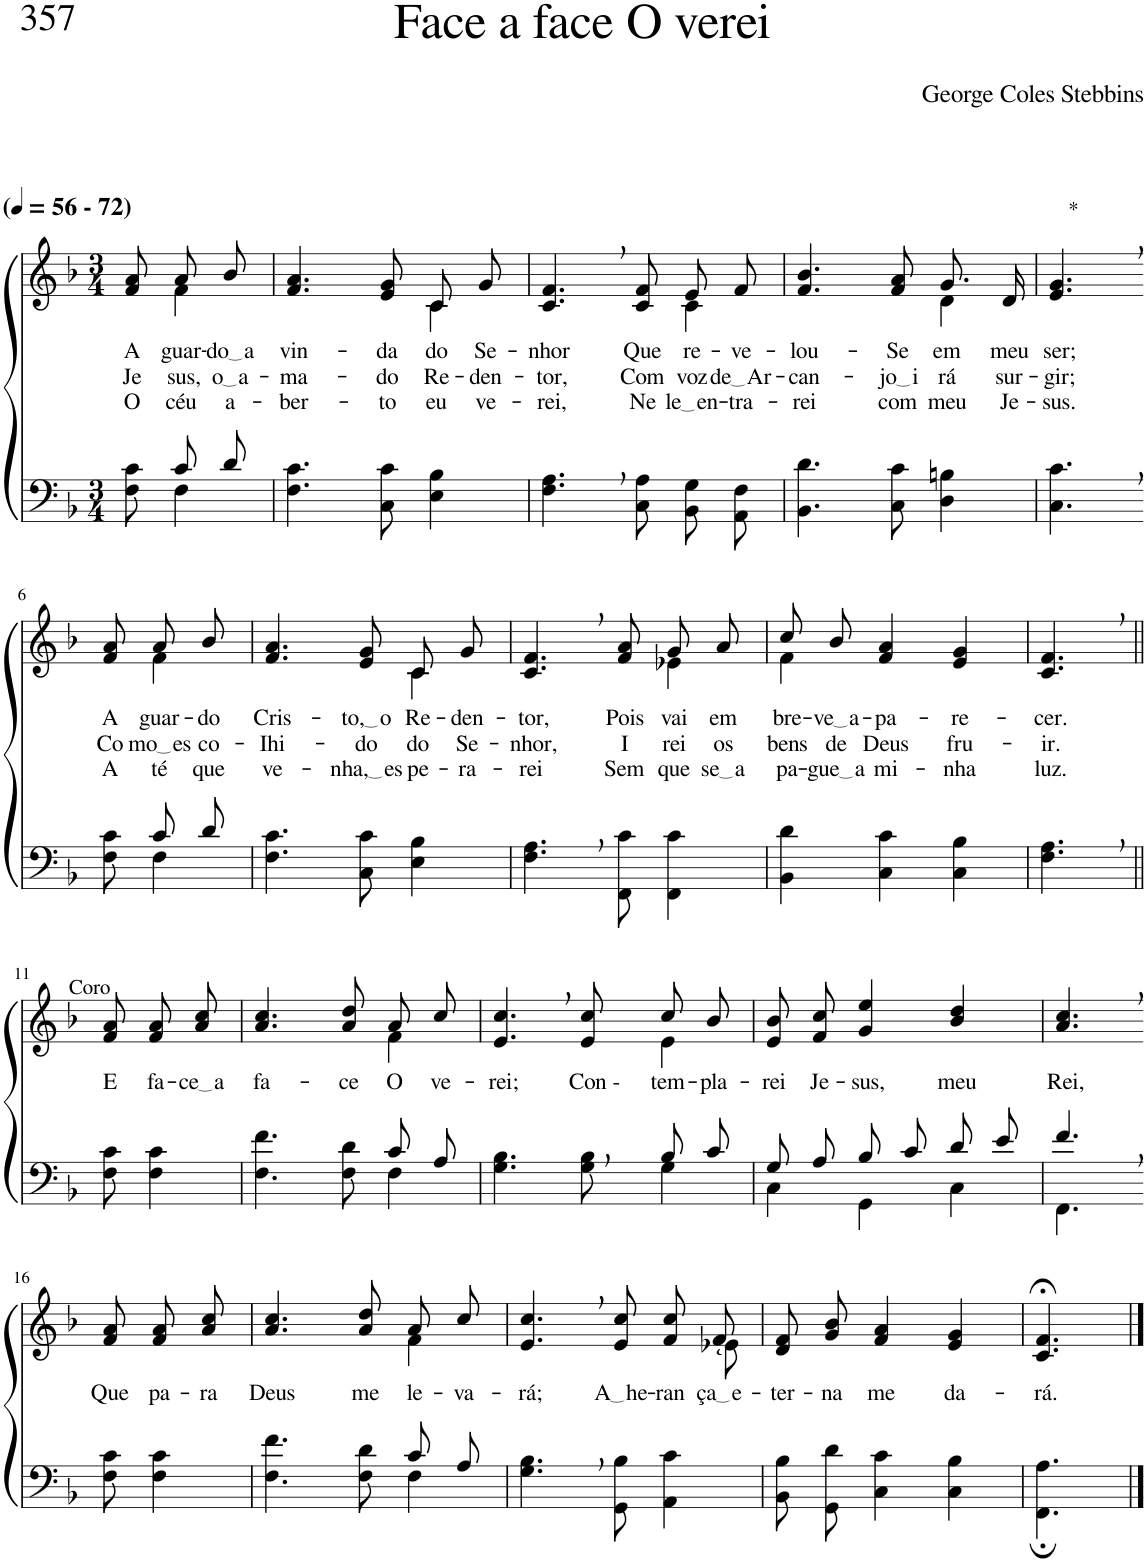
**kern	**kern	**text	**text	**text
*part2	*part1	*part1	*part1	*part1
*staff2	*staff1	*staff1	*staff1	*staff1
*I"Parte III e IV	*I"Parte I e II	*	*	*
*clefF4	*clefG2	*	*	*
*k[b-]	*k[b-]	*	*	*
*M3/4	*M3/4	*	*	*
*MM56	*MM56	*	*	*
=1	=1	=1	=1	=1
*^	*	*	*	*
!	!	!LO:TX:a:B:t=(	!	!	!
!	!	!LO:TX:a:B:t=- 72)	!	!	!
!	!	!	!LO:LY:b	!LO:LY:b	!LO:LY:b
*	*	*^	*	*	*
8ryy	8F\ 8c\	8f/ 8a/	8ryy	A-	Je-	O
!	!	!	!	!LO:LY:b	!LO:LY:b	!LO:LY:b
8c/L	4F\	8a/L	4f\	-guar-	-sus,	céu
!	!	!	!	!LO:LY:b	!LO:LY:b	!LO:LY:b
8d/J	.	8b-/J	.	do a	o a	a-
*v	*v	*	*	*	*	*
=2	=2	=2	=2	=2	=2
!	!	!	!LO:LY:b	!LO:LY:b	!LO:LY:b
4.F\ 4.c\	4.f/ 4.a/	2ryy	vin-	-ma-	-ber-
!	!	!	!LO:LY:b	!LO:LY:b	!LO:LY:b
8C\ 8c\	8e/ 8g/	.	-da	-do	-to
!	!	!	!LO:LY:b	!LO:LY:b	!LO:LY:b
4E\ 4B-\	8c/L	4c\	do	Re-	eu
!	!	!	!LO:LY:b	!LO:LY:b	!LO:LY:b
.	8g/J	.	Se-	-den-	ve-
=3	=3	=3	=3	=3	=3
!	!	!	!LO:LY:b	!LO:LY:b	!LO:LY:b
4.F\, 4.A\,	4.c/, 4.f/,	2ryy	-nhor	-tor,	-rei,
!	!	!	!LO:LY:b	!LO:LY:b	!LO:LY:b
8C\ 8A\	8c/ 8f/	.	Que	Com	Ne-
!	!	!	!LO:LY:b	!LO:LY:b	!LO:LY:b
8BB-\ 8G\L	8e/L	4c\	re-	voz	le en
!	!	!	!LO:LY:b	!LO:LY:b	!LO:LY:b
8AA\ 8F\J	8f/J	.	-ve-	de Ar	-tra-
=4	=4	=4	=4	=4	=4
!	!	!	!LO:LY:b	!LO:LY:b	!LO:LY:b
4.BB-\ 4.d\	4.f/ 4.b-/	2ryy	-lou-	-can-	-rei
!	!	!	!LO:LY:b	!LO:LY:b	!LO:LY:b
8C\ 8c\	8f/ 8a/	.	-Se	jo i	com
!	!	!	!LO:LY:b	!LO:LY:b	!LO:LY:b
4D\ 4Bn\	8.g/L	4d\	em	-rá	meu
!	!	!	!LO:LY:b	!LO:LY:b	!LO:LY:b
.	16d/Jk	.	meu	sur-	Je-
*	*v	*v	*	*	*
=5	=5	=5	=5	=5
!	!LO:TX:a:t=*	!	!	!
!	!	!LO:LY:b	!LO:LY:b	!LO:LY:b
4.C\, 4.c\,	4.e/, 4.g/,	ser;	-gir;	-sus.
!!LO:LB:g=z
=6-	=6-	=6-	=6-	=6-
*^	*	*	*	*
!LO:TX:b:t=Coro	!	!	!	!	!
!	!	!	!LO:LY:b	!LO:LY:b	!LO:LY:b
*	*	*^	*	*	*
8ryy	8F\ 8c\	8f/ 8a/	8ryy	A-	Co-	A-
!	!	!	!	!LO:LY:b	!LO:LY:b	!LO:LY:b
8c/L	4F\	8a/L	4f\	-guar-	mo es	-té
!	!	!	!	!LO:LY:b	!LO:LY:b	!LO:LY:b
8d/J	.	8b-/J	.	-do	co-	que
*v	*v	*	*	*	*	*
=7	=7	=7	=7	=7	=7
!	!	!	!LO:LY:b	!LO:LY:b	!LO:LY:b
4.F\ 4.c\	4.f/ 4.a/	2ryy	Cris-	-Ihi-	ve-
!	!	!	!LO:LY:b	!LO:LY:b	!LO:LY:b
8C\ 8c\	8e/ 8g/	.	to, o	-do	nha, es
!	!	!	!LO:LY:b	!LO:LY:b	!LO:LY:b
4E\ 4B-\	8c/L	4c\	Re-	do	-pe-
!	!	!	!LO:LY:b	!LO:LY:b	!LO:LY:b
.	8g/J	.	-den-	Se-	-ra-
=8	=8	=8	=8	=8	=8
!	!	!	!LO:LY:b	!LO:LY:b	!LO:LY:b
4.F\, 4.A\,	4.c/, 4.f/,	2ryy	-tor,	-nhor,	-rei
!	!	!	!LO:LY:b	!LO:LY:b	!LO:LY:b
8FF\ 8c\	8f/ 8a/	.	Pois	I-	Sem
!	!	!	!LO:LY:b	!LO:LY:b	!LO:LY:b
4FF\ 4c\	8g/L	4e-X\	vai	-rei	que
!	!	!	!LO:LY:b	!LO:LY:b	!LO:LY:b
.	8a/J	.	em	os	se a
=9	=9	=9	=9	=9	=9
!	!	!	!LO:LY:b	!LO:LY:b	!LO:LY:b
4BB-\ 4d\	8cc/L	4f\	bre-	bens	-pa-
!	!	!	!LO:LY:b	!LO:LY:b	!LO:LY:b
.	8b-/J	.	ve a	de	gue a
!	!	!	!LO:LY:b	!LO:LY:b	!LO:LY:b
4C\ 4c\	4f/ 4a/	2ryy	-pa-	Deus	mi-
!	!	!	!LO:LY:b	!LO:LY:b	!LO:LY:b
4C\ 4B-\	4e/ 4g/	.	-re-	fru-	-nha
*	*v	*v	*	*	*
=10	=10	=10	=10	=10
!	!	!LO:LY:b	!LO:LY:b	!LO:LY:b
4.F\, 4.A\,	4.c/, 4.f/,	-cer.	-ir.	luz.
!!LO:LB:g=z
=11||	=11||	=11||	=11||	=11||
!	!	!LO:LY:b	!	!
8F\ 8c\	8f/ 8a/	E	.	.
!	!	!LO:LY:b	!	!
4F\ 4c\	8f/ 8a/L	fa-	.	.
!	!	!LO:LY:b	!	!
.	8a/ 8cc/J	ce a	.	.
=12	=12	=12	=12	=12
*^	*	*	*	*
!	!	!	!LO:LY:b	!	!
*	*	*^	*	*	*
2ryy	4.F\ 4.f\	4.a/ 4.cc/	2ryy	fa-	.	.
!	!	!	!	!LO:LY:b	!	!
.	8F\ 8d\	8a/ 8dd/	.	-ce	.	.
!	!	!	!	!LO:LY:b	!	!
8c/L	4F\	8a/L	4f\	-O	.	.
!	!	!	!	!LO:LY:b	!	!
8A/J	.	8cc/J	.	ve-	.	.
=13	=13	=13	=13	=13	=13	=13
!	!	!	!	!LO:LY:b	!	!
2ryy	4.G\ 4.B-\	4.e/, 4.cc/,	2ryy	-rei;	.	.
!	!	!	!	!LO:LY:b	!	!
.	8G\ 8B-\	8e/ 8cc/	.	Con --	.	.
!	!	!	!	!LO:LY:b	!	!
8B-/L	4G\	8cc/L	4e\	-tem-	.	.
!	!	!	!	!LO:LY:b	!	!
8c/J	.	8b-/J	.	-pla-	.	.
*	*	*v	*v	*	*	*
=14	=14	=14	=14	=14	=14
!	!	!	!LO:LY:b	!	!
8G/L	4C\	8e/ 8b-/L	-rei	.	.
!	!	!	!LO:LY:b	!	!
8A/J	.	8f/ 8cc/J	Je-	.	.
!	!	!	!LO:LY:b	!	!
8B-/L	4GG\	4g/ 4ee/	-sus,	.	.
8c/J	.	.	.	.	.
!	!	!	!LO:LY:b	!	!
8d/L	4C\	4b-/ 4dd/	meu	.	.
8e/J	.	.	.	.	.
=15	=15	=15	=15	=15	=15
!	!	!	!LO:LY:b	!	!
4.f,/	4.FF\	4.a/, 4.cc/,	Rei,	.	.
!!LO:LB:g=z
=16-	=16-	=16-	=16-	=16-	=16-
!	!	!	!LO:LY:b	!	!
*v	*v	*	*	*	*
8F\ 8c\	8f/ 8a/	Que	.	.
!	!	!LO:LY:b	!	!
4F\ 4c\	8f/ 8a/L	pa-	.	.
!	!	!LO:LY:b	!	!
.	8a/ 8cc/J	-ra	.	.
=17	=17	=17	=17	=17
*^	*	*	*	*
!	!	!	!LO:LY:b	!	!
*	*	*^	*	*	*
2ryy	4.F\ 4.f\	4.a/ 4.cc/	2ryy	Deus	.	.
!	!	!	!	!LO:LY:b	!	!
.	8F\ 8d\	8a/ 8dd/	.	me	.	.
!	!	!	!	!LO:LY:b	!	!
8c/L	4F\	8a/L	4f\	le-	.	.
!	!	!	!	!LO:LY:b	!	!
8A/J	.	8cc/J	.	-va-	.	.
*v	*v	*	*	*	*	*
=18	=18	=18	=18	=18	=18
!	!	!	!LO:LY:b	!	!
4.G\, 4.B-\,	4.e/, 4.cc/,	8ryy	-rá;	.	.
!	!	!	!LO:LY:b	!	!
*	*v	*v	*	*	*
8GG\ 8B-\	8e/ 8cc/	A he	.	.
!	!	!LO:LY:b	!	!
4AA\ 4c\	8f/ 8cc/L	-ran-	.	.
*	*^	*	*	*
!	!	!	!LO:LY:b	!	!
.	8f/J	8e-X\	ça e	.	.
=19	=19	=19	=19	=19	=19
!	!	!	!LO:LY:b	!	!
*	*v	*v	*	*	*
8BB-\ 8B-\L	8d/ 8f/L	-ter-	.	.
!	!	!LO:LY:b	!	!
8GG\ 8d\J	8g/ 8b-/J	-na	.	.
!	!	!LO:LY:b	!	!
4C\ 4c\	4f/ 4a/	me	.	.
!	!	!LO:LY:b	!	!
4C\ 4B-\	4e/ 4g/	da-	.	.
=20	=20	=20	=20	=20
!	!	!LO:LY:b	!	!
4.FF\; 4.A\;	4.c/;< 4.f/;<	-rá.	.	.
==	==	==	==	==
*-	*-	*-	*-	*-
